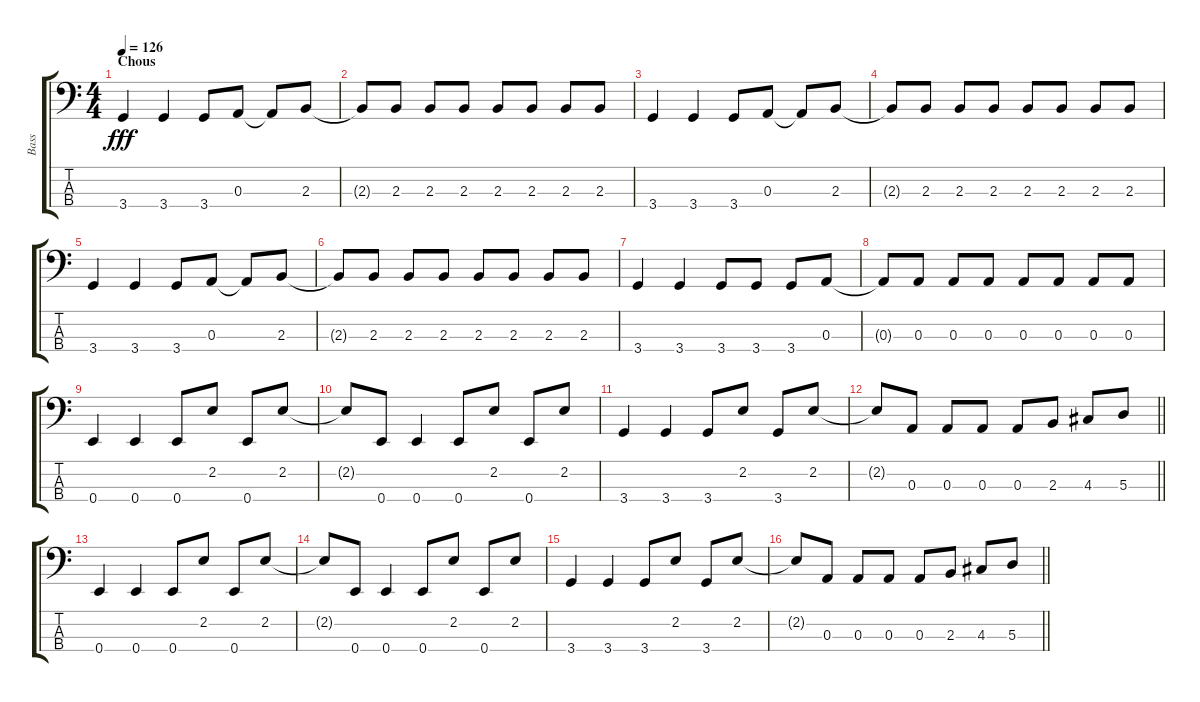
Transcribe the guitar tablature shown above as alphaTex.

\track ("Bass" "Bass") {instrument electricbassfinger}
\staff {score tabs}
\tuning (G2 D2 A1 E1) {hide}
\ts (4 4)
\section ("" "Chous")
\tempo 126
\clef f4
\ks c
3.4.4{dy fff} 3.4.4 3.4.8 0.3.8 0.3{t}.8 2.3.8 |
2.3{t}.8 2.3.8 2.3.8 2.3.8 2.3.8 2.3.8 2.3.8 2.3.8 |
3.4.4 3.4.4 3.4.8 0.3.8 0.3{t}.8 2.3.8 |
2.3{t}.8 2.3.8 2.3.8 2.3.8 2.3.8 2.3.8 2.3.8 2.3.8 |
3.4.4 3.4.4 3.4.8 0.3.8 0.3{t}.8 2.3.8 |
2.3{t}.8 2.3.8 2.3.8 2.3.8 2.3.8 2.3.8 2.3.8 2.3.8 |
3.4.4 3.4.4 3.4.8 3.4.8 3.4.8 0.3.8 |
0.3{t}.8 0.3.8 0.3.8 0.3.8 0.3.8 0.3.8 0.3.8 0.3.8 |
0.4.4 0.4.4 0.4.8 2.2.8 0.4.8 2.2.8 |
2.2{t}.8 0.4.8 0.4.4 0.4.8 2.2.8 0.4.8 2.2.8 |
3.4.4 3.4.4 3.4.8 2.2.8 3.4.8 2.2.8 |
\barLineRight lightlight
2.2{t}.8 0.3.8 0.3.8 0.3.8 0.3.8 2.3.8 4.3.8 5.3.8 |
0.4.4 0.4.4 0.4.8 2.2.8 0.4.8 2.2.8 |
2.2{t}.8 0.4.8 0.4.4 0.4.8 2.2.8 0.4.8 2.2.8 |
3.4.4 3.4.4 3.4.8 2.2.8 3.4.8 2.2.8 |
\barLineRight lightlight
2.2{t}.8 0.3.8 0.3.8 0.3.8 0.3.8 2.3.8 4.3.8 5.3.8
